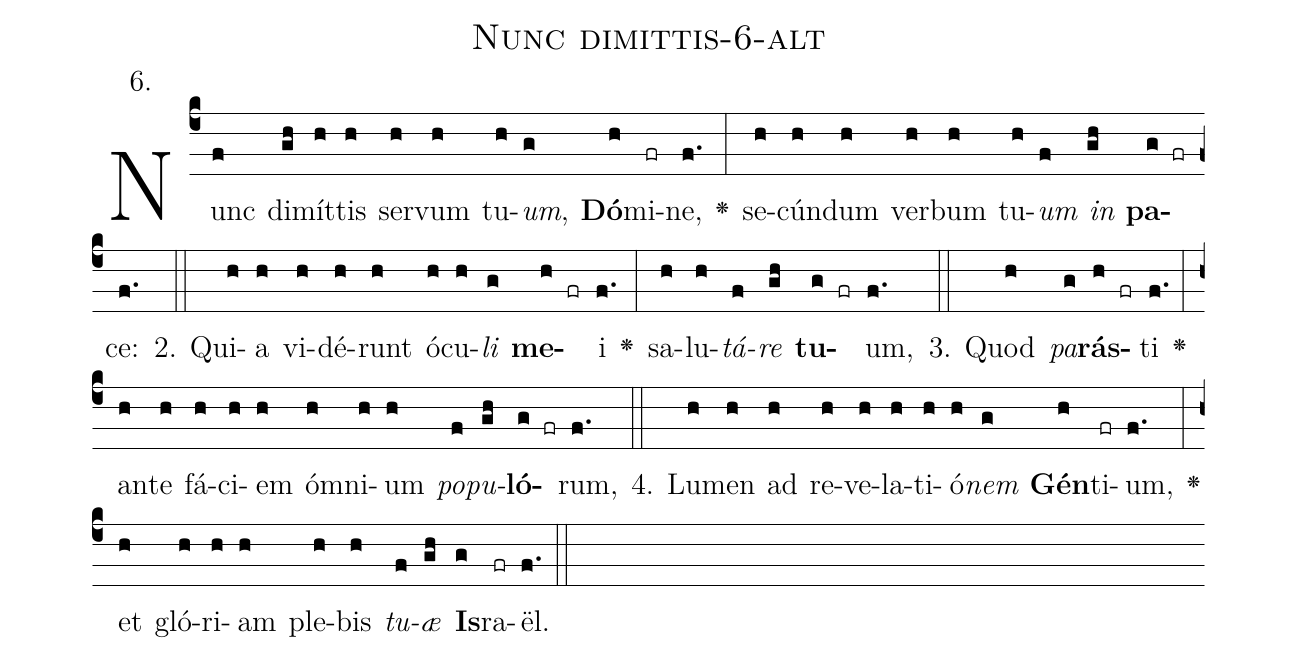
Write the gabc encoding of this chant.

name: Nunc dimittis-6-alt;
annotation: 6.;
%%
(c4)Nunc(f) di(gh)mít(h)tis(h) ser(h)vum(h) tu(h)<i>um</i>,(g) <b>Dó</b>(h)mi(fr)ne,(f.) <v>\greheightstar</v>(:) se(h)cún(h)dum(h) ver(h)bum(h) tu(h)<i>um</i>(f) <i>in</i>(gh) <b>pa</b>(g fr)ce:(f.) (::)
2. Qui(h)a(h) vi(h)dé(h)runt(h) ó(h)cu(h)<i>li</i>(g) <b>me</b>(h fr)i(f.) <v>\greheightstar</v>(:) sa(h)lu(h)<i>tá</i>(f)<i>re</i>(gh) <b>tu</b>(g fr)um,(f.) (::)
3. Quod(h) <i>pa</i>(g)<b>rás</b>(h fr)ti(f.) <v>\greheightstar</v>(:) an(h)te(h) fá(h)ci(h)em(h) óm(h)ni(h)um(h) <i>po</i>(f)<i>pu</i>(gh)<b>ló</b>(g fr)rum,(f.) (::)
4. Lu(h)men(h) ad(h) re(h)ve(h)la(h)ti(h)ó(h)<i>nem</i>(g) <b>Gén</b>(h)ti(fr)um,(f.) <v>\greheightstar</v>(:) et(h) gló(h)ri(h)am(h) ple(h)bis(h) <i>tu</i>(f)<i>æ</i>(gh) <b>Is</b>(g)ra(fr)ël.(f.) (::)
